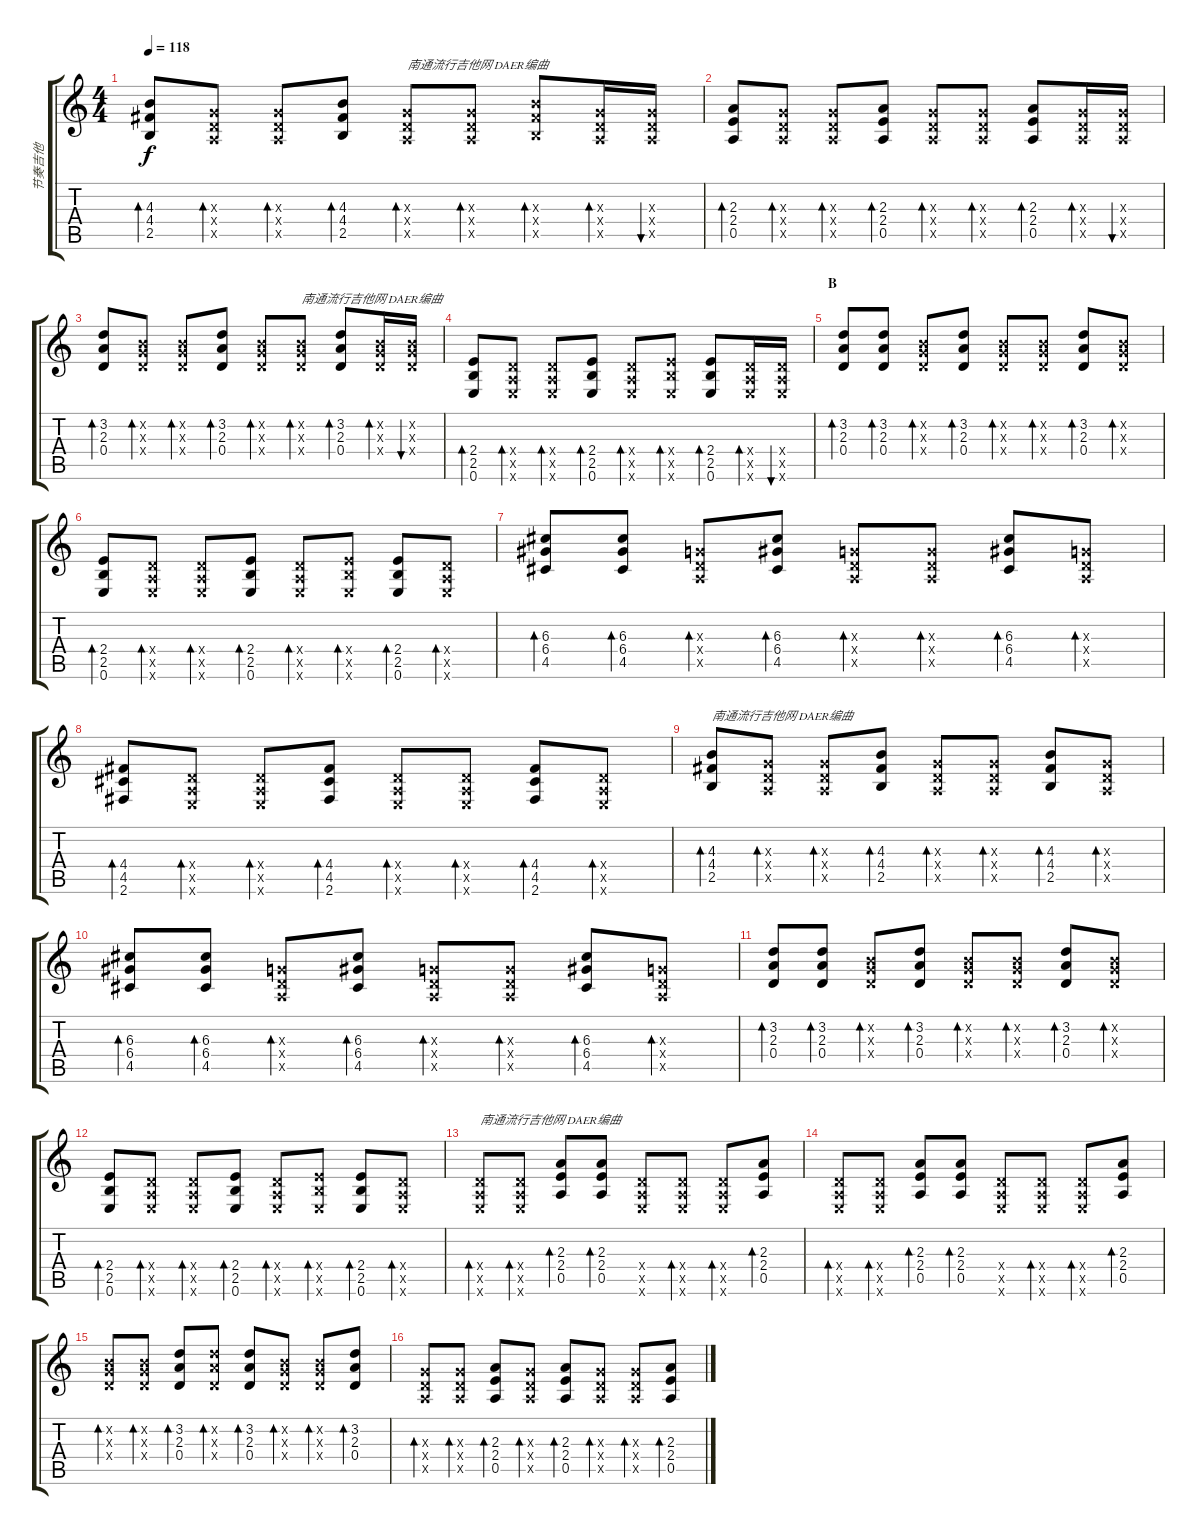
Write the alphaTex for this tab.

\track ("节奏吉他" "节奏吉他") {instrument distortionguitar}
\staff {score tabs}
\tuning (E4 B3 G3 D3 A2 E2) {hide}
\ts (4 4)
\tempo 118
\clef g2
\ks c
(4.3 4.4 2.5).8{bd 60 dy f} (0.3{x} 0.4{x} 0.5{x}).8{bd 60} (0.3{x} 0.4{x} 0.5{x}).8{bd 60} (4.3 4.4 2.5).8{bd 60} (0.3{x} 0.4{x} 0.5{x}).8{bd 60 txt "南通流行吉他网 DAER编曲"} (0.3{x} 0.4{x} 0.5{x}).8{bd 60} (4.3{x} 4.4{x} 2.5{x}).8{bd 60} (0.3{x} 0.4{x} 0.5{x}).16{bd 60} (0.3{x} 0.4{x} 0.5{x}).16{bu 60} |
(2.3 2.4 0.5).8{bd 60} (0.3{x} 0.4{x} 0.5{x}).8{bd 60} (0.3{x} 0.4{x} 0.5{x}).8{bd 60} (2.3 2.4 0.5).8{bd 60} (0.3{x} 0.4{x} 0.5{x}).8{bd 60} (0.3{x} 0.4{x} 0.5{x}).8{bd 60} (2.3 2.4 0.5).8{bd 60} (0.3{x} 0.4{x} 0.5{x}).16{bd 60} (0.3{x} 0.4{x} 0.5{x}).16{bu 60} |
(3.2 2.3 0.4).8{bd 60} (0.2{x} 0.3{x} 0.4{x}).8{bd 60} (0.2{x} 0.3{x} 0.4{x}).8{bd 60} (3.2 2.3 0.4).8{bd 60} (0.2{x} 0.3{x} 0.4{x}).8{bd 60} (0.2{x} 0.3{x} 0.4{x}).8{bd 60 txt "南通流行吉他网 DAER编曲"} (3.2 2.3 0.4).8{bd 60} (0.2{x} 0.3{x} 0.4{x}).16{bd 60} (0.2{x} 0.3{x} 0.4{x}).16{bu 60} |
(2.4 2.5 0.6).8{bd 60} (0.4{x} 0.5{x} 0.6{x}).8{bd 60} (0.4{x} 0.5{x} 0.6{x}).8{bd 60} (2.4 2.5 0.6).8{bd 60} (0.4{x} 0.5{x} 0.6{x}).8{bd 60} (2.4{x} 2.5{x} 0.6{x}).8{bd 60} (2.4 2.5 0.6).8{bd 60} (0.4{x} 0.5{x} 0.6{x}).16{bd 60} (0.4{x} 0.5{x} 0.6{x}).16{bu 60} |
\section ("" "B")
(3.2 2.3 0.4).8{bd 60} (3.2 2.3 0.4).8{bd 60} (0.2{x} 0.3{x} 0.4{x}).8{bd 60} (3.2 2.3 0.4).8{bd 60} (0.2{x} 0.3{x} 0.4{x}).8{bd 60} (0.2{x} 0.3{x} 0.4{x}).8{bd 60} (3.2 2.3 0.4).8{bd 60} (0.2{x} 0.3{x} 0.4{x}).8{bd 60} |
(2.4 2.5 0.6).8{bd 60} (0.4{x} 0.5{x} 0.6{x}).8{bd 60} (0.4{x} 0.5{x} 0.6{x}).8{bd 60} (2.4 2.5 0.6).8{bd 60} (0.4{x} 0.5{x} 0.6{x}).8{bd 60} (2.4{x} 2.5{x} 0.6{x}).8{bd 60} (2.4 2.5 0.6).8{bd 60} (0.4{x} 0.5{x} 0.6{x}).8{bd 60} |
(6.3 6.4 4.5).8{bd 60} (6.3 6.4 4.5).8{bd 60} (0.3{x} 0.4{x} 0.5{x}).8{bd 60} (6.3 6.4 4.5).8{bd 60} (0.3{x} 0.4{x} 0.5{x}).8{bd 60} (0.3{x} 0.4{x} 0.5{x}).8{bd 60} (6.3 6.4 4.5).8{bd 60} (0.3{x} 0.4{x} 0.5{x}).8{bd 60} |
(4.4 4.5 2.6).8{bd 60} (0.4{x} 0.5{x} 0.6{x}).8{bd 60} (0.4{x} 0.5{x} 0.6{x}).8{bd 60} (4.4 4.5 2.6).8{bd 60} (0.4{x} 0.5{x} 0.6{x}).8{bd 60} (0.4{x} 0.5{x} 0.6{x}).8{bd 60} (4.4 4.5 2.6).8{bd 60} (0.4{x} 0.5{x} 0.6{x}).8{bd 60} |
(4.3 4.4 2.5).8{bd 60 txt "南通流行吉他网 DAER编曲"} (0.3{x} 0.4{x} 0.5{x}).8{bd 60} (0.3{x} 0.4{x} 0.5{x}).8{bd 60} (4.3 4.4 2.5).8{bd 60} (0.3{x} 0.4{x} 0.5{x}).8{bd 60} (0.3{x} 0.4{x} 0.5{x}).8{bd 60} (4.3 4.4 2.5).8{bd 60} (0.3{x} 0.4{x} 0.5{x}).8{bd 60} |
(6.3 6.4 4.5).8{bd 60} (6.3 6.4 4.5).8{bd 60} (0.3{x} 0.4{x} 0.5{x}).8{bd 60} (6.3 6.4 4.5).8{bd 60} (0.3{x} 0.4{x} 0.5{x}).8{bd 60} (0.3{x} 0.4{x} 0.5{x}).8{bd 60} (6.3 6.4 4.5).8{bd 60} (0.3{x} 0.4{x} 0.5{x}).8{bd 60} |
(3.2 2.3 0.4).8{bd 60} (3.2 2.3 0.4).8{bd 60} (0.2{x} 0.3{x} 0.4{x}).8{bd 60} (3.2 2.3 0.4).8{bd 60} (0.2{x} 0.3{x} 0.4{x}).8{bd 60} (0.2{x} 0.3{x} 0.4{x}).8{bd 60} (3.2 2.3 0.4).8{bd 60} (0.2{x} 0.3{x} 0.4{x}).8{bd 60} |
(2.4 2.5 0.6).8{bd 60} (0.4{x} 0.5{x} 0.6{x}).8{bd 60} (0.4{x} 0.5{x} 0.6{x}).8{bd 60} (2.4 2.5 0.6).8{bd 60} (0.4{x} 0.5{x} 0.6{x}).8{bd 60} (2.4{x} 2.5{x} 0.6{x}).8{bd 60} (2.4 2.5 0.6).8{bd 60} (0.4{x} 0.5{x} 0.6{x}).8{bd 60} |
(0.4{x} 0.5{x} 0.6{x}).8{bd 60 txt "南通流行吉他网 DAER编曲" volume 11} (0.4{x} 0.5{x} 0.6{x}).8{bd 60} (2.3 2.4 0.5).8{bd 60} (2.3 2.4 0.5).8{bd 60} (0.4{x} 0.5{x} 0.6{x}).8 (0.4{x} 0.5{x} 0.6{x}).8{bd 60} (0.4{x} 0.5{x} 0.6{x}).8{bd 60} (2.3 2.4 0.5).8{bd 60} |
(0.4{x} 0.5{x} 0.6{x}).8{bd 60} (0.4{x} 0.5{x} 0.6{x}).8{bd 60} (2.3 2.4 0.5).8{bd 60} (2.3 2.4 0.5).8{bd 60} (0.4{x} 0.5{x} 0.6{x}).8 (0.4{x} 0.5{x} 0.6{x}).8{bd 60} (0.4{x} 0.5{x} 0.6{x}).8{bd 60} (2.3 2.4 0.5).8{bd 60} |
(0.2{x} 0.3{x} 0.4{x}).8{bd 60} (0.2{x} 0.3{x} 0.4{x}).8{bd 60} (3.2 2.3 0.4).8{bd 60} (3.2{x} 2.3{x} 0.4{x}).8{bd 60} (3.2 2.3 0.4).8{bd 60} (0.2{x} 0.3{x} 0.4{x}).8{bd 60} (0.2{x} 0.3{x} 0.4{x}).8{bd 60} (3.2 2.3 0.4).8{bd 60} |
(0.3{x} 0.4{x} 0.5{x}).8{bd 60} (0.3{x} 0.4{x} 0.5{x}).8{bd 60} (2.3 2.4 0.5).8{bd 60} (0.3{x} 0.4{x} 0.5{x}).8{bd 60} (2.3 2.4 0.5).8{bd 60} (0.3{x} 0.4{x} 0.5{x}).8{bd 60} (0.3{x} 0.4{x} 0.5{x}).8{bd 60} (2.3 2.4 0.5).8{bd 60}
